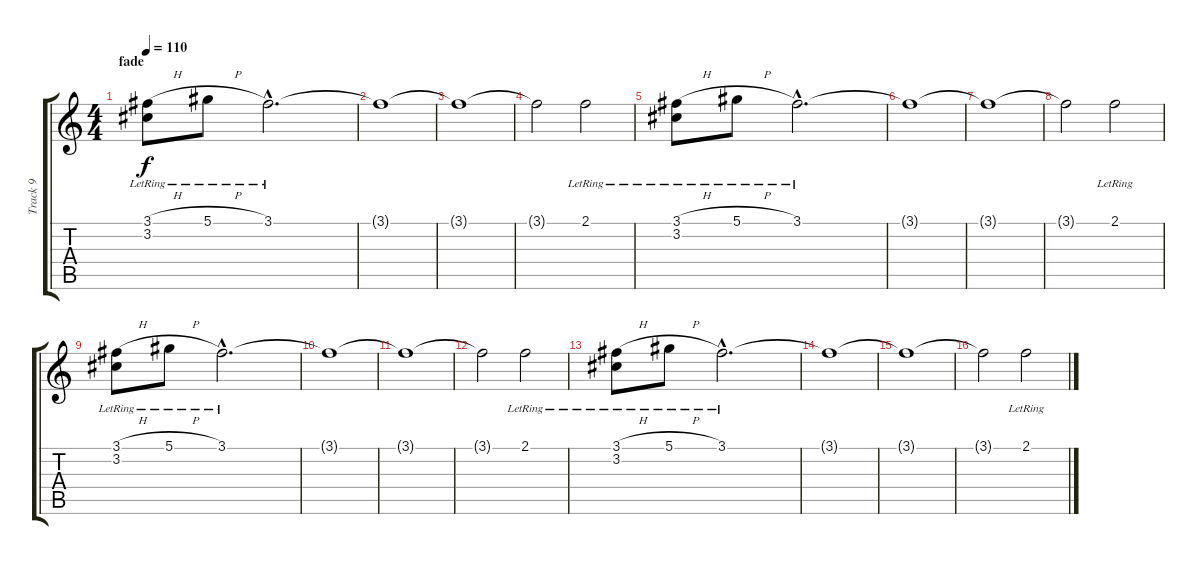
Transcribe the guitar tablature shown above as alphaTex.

\track ("Track 9" "Track 9") {instrument electricguitarjazz}
\staff {score tabs}
\tuning (Eb4 Bb3 Gb3 Db3 Ab2 Db2) {hide}
\ts (4 4)
\section ("" "fade")
\tempo 110
\clef g2
\ks c
(3.1{h lr} 3.2{lr}).8{dy f} 5.1{h lr}.8 3.1{hac lr}.2{d} |
3.1{t}.1 |
3.1{t}.1 |
3.1{t}.2 2.1{lr}.2 |
(3.1{h lr} 3.2{lr}).8 5.1{h lr}.8 3.1{hac lr}.2{d} |
3.1{t}.1 |
3.1{t}.1 |
3.1{t}.2 2.1{lr}.2 |
(3.1{h lr} 3.2{lr}).8{volume 4} 5.1{h lr}.8 3.1{hac lr}.2{d} |
3.1{t}.1 |
3.1{t}.1 |
3.1{t}.2 2.1{lr}.2 |
(3.1{h lr} 3.2{lr}).8{volume 2} 5.1{h lr}.8 3.1{hac lr}.2{d} |
3.1{t}.1 |
3.1{t}.1 |
3.1{t}.2 2.1{lr}.2
